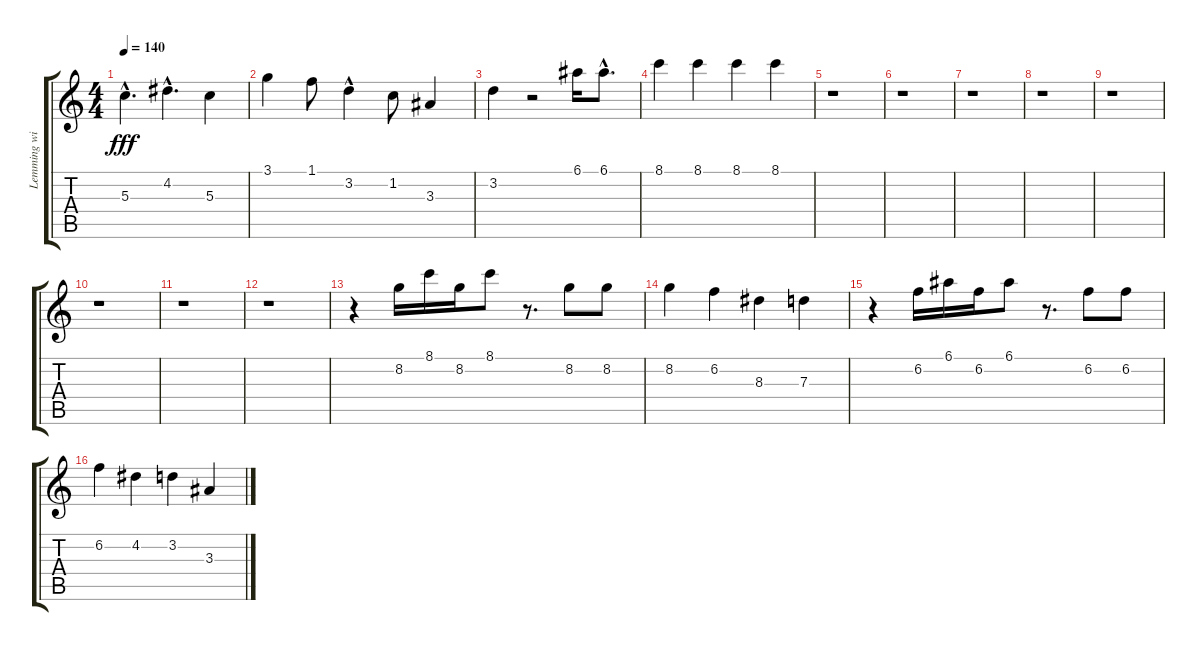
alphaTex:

\track ("Lemming with Guitar" "Lemming wi") {instrument distortionguitar}
\staff {score tabs}
\tuning (E4 B3 G3 D3 A2 E2) {hide}
\ts (4 4)
\tempo 140
\clef g2
\ks c
5.3{hac}.4{d dy fff} 4.2{hac}.4{d} 5.3.4 |
3.1.4 1.1.8 3.2{hac}.4 1.2.8 3.3.4 |
3.2.4 r.2 6.1.16 6.1{hac}.8{d} |
8.1.4 8.1.4 8.1.4 8.1.4 |
r.1 |
r.1 |
r.1 |
r.1 |
r.1 |
r.1 |
r.1 |
r.1 |
r.4 8.2.16 8.1.16 8.2.16 8.1.8 r.8{d} 8.2.8 8.2.8 |
8.2.4 6.2.4 8.3.4 7.3.4 |
r.4 6.2.16 6.1.16 6.2.16 6.1.8 r.8{d} 6.2.8 6.2.8 |
6.2.4 4.2.4 3.2.4 3.3.4
